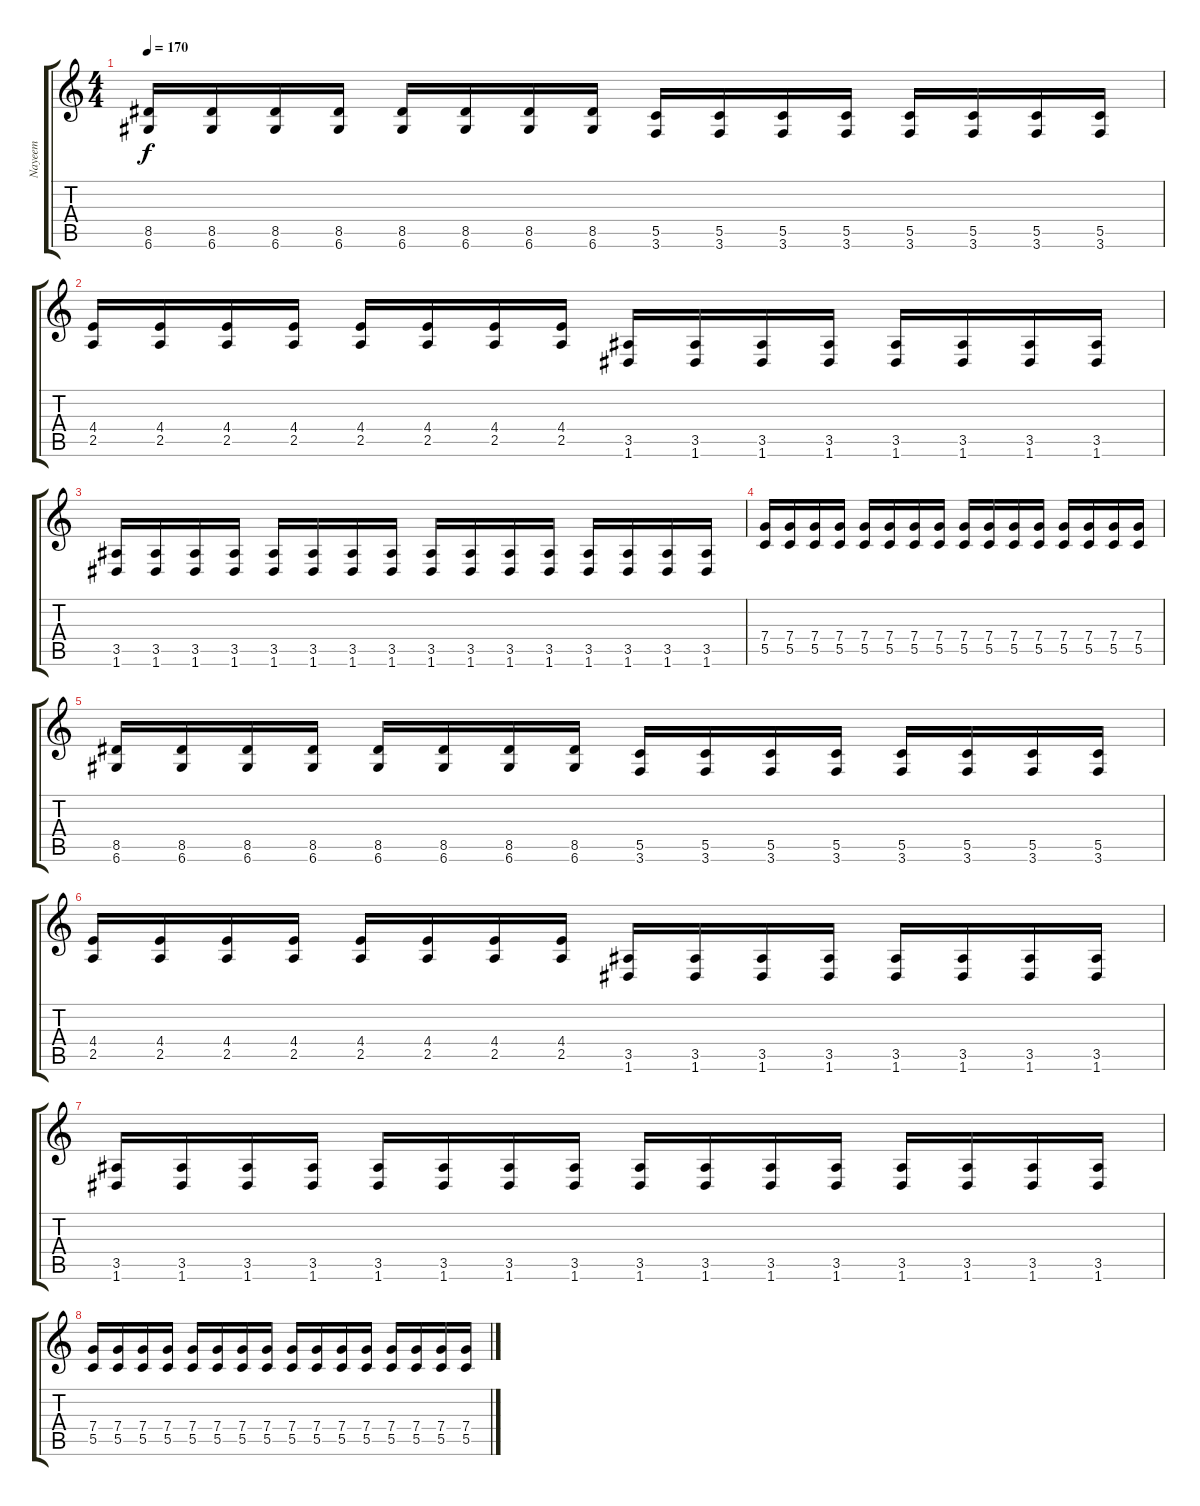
\track ("Nayeem" "Nayeem") {instrument overdrivenguitar}
\staff {score tabs}
\tuning (D4 A3 F3 C3 G2 D2) {hide}
\ts (4 4)
\tempo 170
\clef g2
\ks c
(8.5 6.6).16{dy f} (8.5 6.6).16 (8.5 6.6).16 (8.5 6.6).16 (8.5 6.6).16 (8.5 6.6).16 (8.5 6.6).16 (8.5 6.6).16 (5.5 3.6).16 (5.5 3.6).16 (5.5 3.6).16 (5.5 3.6).16 (5.5 3.6).16 (5.5 3.6).16 (5.5 3.6).16 (5.5 3.6).16 |
(4.4 2.5).16 (4.4 2.5).16 (4.4 2.5).16 (4.4 2.5).16 (4.4 2.5).16 (4.4 2.5).16 (4.4 2.5).16 (4.4 2.5).16 (3.5 1.6).16 (3.5 1.6).16 (3.5 1.6).16 (3.5 1.6).16 (3.5 1.6).16 (3.5 1.6).16 (3.5 1.6).16 (3.5 1.6).16 |
(3.5 1.6).16 (3.5 1.6).16 (3.5 1.6).16 (3.5 1.6).16 (3.5 1.6).16 (3.5 1.6).16 (3.5 1.6).16 (3.5 1.6).16 (3.5 1.6).16 (3.5 1.6).16 (3.5 1.6).16 (3.5 1.6).16 (3.5 1.6).16 (3.5 1.6).16 (3.5 1.6).16 (3.5 1.6).16 |
(7.4 5.5).16 (7.4 5.5).16 (7.4 5.5).16 (7.4 5.5).16 (7.4 5.5).16 (7.4 5.5).16 (7.4 5.5).16 (7.4 5.5).16 (7.4 5.5).16 (7.4 5.5).16 (7.4 5.5).16 (7.4 5.5).16 (7.4 5.5).16 (7.4 5.5).16 (7.4 5.5).16 (7.4 5.5).16 |
(8.5 6.6).16 (8.5 6.6).16 (8.5 6.6).16 (8.5 6.6).16 (8.5 6.6).16 (8.5 6.6).16 (8.5 6.6).16 (8.5 6.6).16 (5.5 3.6).16 (5.5 3.6).16 (5.5 3.6).16 (5.5 3.6).16 (5.5 3.6).16 (5.5 3.6).16 (5.5 3.6).16 (5.5 3.6).16 |
(4.4 2.5).16 (4.4 2.5).16 (4.4 2.5).16 (4.4 2.5).16 (4.4 2.5).16 (4.4 2.5).16 (4.4 2.5).16 (4.4 2.5).16 (3.5 1.6).16 (3.5 1.6).16 (3.5 1.6).16 (3.5 1.6).16 (3.5 1.6).16 (3.5 1.6).16 (3.5 1.6).16 (3.5 1.6).16 |
(3.5 1.6).16 (3.5 1.6).16 (3.5 1.6).16 (3.5 1.6).16 (3.5 1.6).16 (3.5 1.6).16 (3.5 1.6).16 (3.5 1.6).16 (3.5 1.6).16 (3.5 1.6).16 (3.5 1.6).16 (3.5 1.6).16 (3.5 1.6).16 (3.5 1.6).16 (3.5 1.6).16 (3.5 1.6).16 |
(7.4 5.5).16 (7.4 5.5).16 (7.4 5.5).16 (7.4 5.5).16 (7.4 5.5).16 (7.4 5.5).16 (7.4 5.5).16 (7.4 5.5).16 (7.4 5.5).16 (7.4 5.5).16 (7.4 5.5).16 (7.4 5.5).16 (7.4 5.5).16 (7.4 5.5).16 (7.4 5.5).16 (7.4 5.5).16
